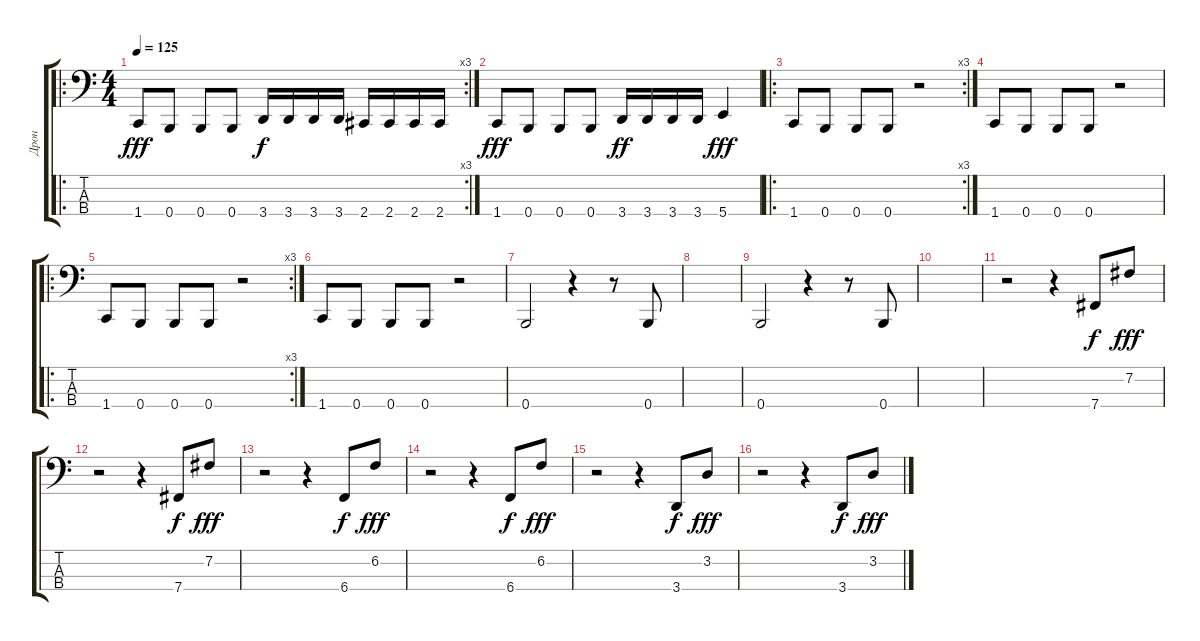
\track ("Дрон" "Дрон") {instrument slapbass1}
\staff {score tabs}
\tuning (E2 B1 Gb1 B0) {hide}
\ro
\rc 3
\ts (4 4)
\tempo 125
\clef f4
\ks c
1.4.8{dy fff} 0.4.8 0.4.8 0.4.8 3.4.16{dy f} 3.4.16 3.4.16 3.4.16 2.4.16 2.4.16 2.4.16 2.4.16 |
1.4.8{dy fff} 0.4.8 0.4.8 0.4.8 3.4.16{dy ff} 3.4.16 3.4.16 3.4.16 5.4.4{dy fff} |
\ro
\rc 3
1.4.8 0.4.8 0.4.8 0.4.8 r.2 |
1.4.8 0.4.8 0.4.8 0.4.8 r.2 |
\ro
\rc 3
1.4.8 0.4.8 0.4.8 0.4.8 r.2 |
1.4.8 0.4.8 0.4.8 0.4.8 r.2 |
0.4.2 r.4 r.8 0.4.8 |
|
0.4.2 r.4 r.8 0.4.8 |
|
r.2 r.4 7.4.8{dy f} 7.2.8{dy fff} |
r.2 r.4 7.4.8{dy f} 7.2.8{dy fff} |
r.2 r.4 6.4.8{dy f} 6.2.8{dy fff} |
r.2 r.4 6.4.8{dy f} 6.2.8{dy fff} |
r.2 r.4 3.4.8{dy f} 3.2.8{dy fff} |
r.2 r.4 3.4.8{dy f} 3.2.8{dy fff}
